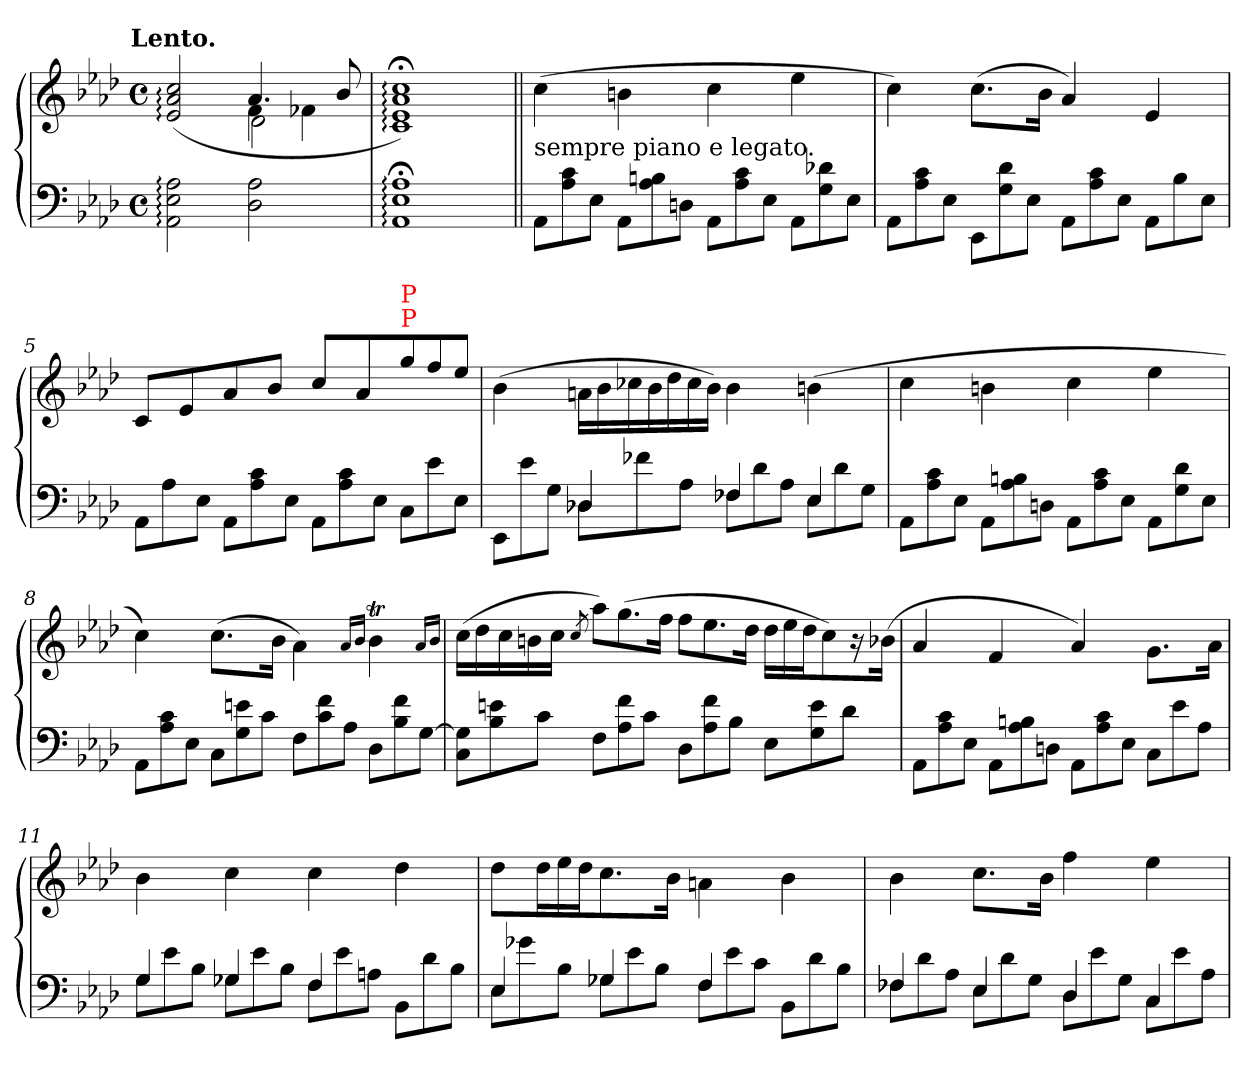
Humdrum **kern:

**kern	**kern
*part1	*part1
*staff2	*staff1
*clefF4	*clefG2
*k[b-e-a-d-]	*k[b-e-a-d-]
*A-:	*A-:
!!LO:TX:omd:t=Lento.
*M4/4	*M4/4
*met(c)	*met(c)
*MM50	*MM50
=1	=1
*	*^
*	*	*^
2AA-: 2E-: 2A-:	(>2e-: 2a-: 2cc:	2ryy	2ryy
2D- 2A-	4.a-	4f	2d-\
.	.	4f-X	.
.	8b-	.	.
*	*v	*v	*v
=2	=2
1A-;: 1E-;: 1AA-;:	1cc;<: 1a-;<: 1e-;<: 1c;<:)
=3||	=3||
*Xtuplet	*
!LO:TX:a:t=sempre piano e legato.	!
12AA-L	(>4cc
12c 12A-	.
12E-J	.
12AA-L	4bn
12Bn 12A-	.
12DnJ	.
12AA-L	4cc
12c 12A-	.
12E-J	.
12AA-L	4ee-
12d-X 12G	.
12E-J	.
=4	=4
12AA-L	4cc)
12c 12A-	.
12E-J	.
12EE-L	(>8.ccL
12d- 12G	.
12E-J	.
.	16b-Jk
12AA-L	4a-)
12c 12A-	.
12E-J	.
12AA-L	4e-
12B-	.
12E-J	.
=5	=5
12AA-L	8cL
12A-	.
.	8e-
12E-J	.
12AA-L	8a-
12c 12A-	.
.	8b-J
12E-J	.
12AA-L	8cc/L
12c 12A-	.
.	8a-
12E-J	.
*	*Xtuplet
!	!LO:TX:a:color=red:t=P
!	!LO:TX:a:color=red:t=P
12CL	12gg
12e-	12ff
12E-J	12ee-J
=6	=6
*^	*
4ryy	12EE-L	(>4b-
.	12e-	.
.	12GJ	.
4D-X/	12D-X\L	28anLL
.	.	28b-
.	.	28cc-X
.	12f-X	.
.	.	28b-
.	.	28dd-
.	12A-J	.
.	.	28cc-
.	.	28b-JJ)
4F-X/	12F-X\L	4b-
.	12d-	.
.	12A-J	.
4E-/	12E-\L	(>4bn
.	12d-	.
.	12GJ	.
*v	*v	*
=7	=7
12AA-L	4cc
12c 12A-	.
12E-J	.
12AA-L	4bn
12Bn 12A-	.
12DnJ	.
12AA-L	4cc
12c 12A-	.
12E-J	.
12AA-L	4ee-
12d- 12G	.
12E-J	.
=8	=8
12AA-L	4cc)
12c 12A-	.
12E-J	.
12CL	(>8.ccL
12en 12G	.
12cJ	.
.	16b-Jk
12FL	4a-\)
12f 12c	.
12A-J	.
.	16qa-/LL
.	16qb-/JJ
12D-L	4b-T
12f 12B-	.
[12GJ	.
.	16qa-TTT/LL
.	16qb-/JJ
=9	=9
12G] 12CL	(>20ccLL
.	20dd-
12en 12B-	.
.	20cc
.	20bn
12cJ	.
.	20ccJJ
.	8qcc/
12FL	12aa-L)
12f 12A-	(12.gg
12cJ	.
.	24ffJk
12D-L	12ffL
12f 12A-	12.ee-
12B-J	.
.	24dd-Jk
12E-L	28dd-LL
.	28ee-
.	28dd-J
12e 12G	.
.	14cc)
12d-J	.
.	28r
.	(28b-XJk
=10	=10
12AA-L	4a-
12c 12A-	.
12E-J	.
12AA-L	4f
12Bn 12A-	.
12DnJ	.
12AA-L	4a-)
12c 12A-	.
12E-J	.
12CL	8.g\L
12e-	.
12A-J	.
.	16a-Jk
=11	=11
*^	*
4G/	12G\L	4b-
.	12e-	.
.	12B-J	.
4G-X/	12G-X\L	4cc
.	12e-	.
.	12B-J	.
4F/	12F\L	4cc
.	12e-	.
.	12AnJ	.
4ryy	12BB-\L	4dd-
.	12d-	.
.	12B-J	.
=12	=12	=12
4E-/	12E-\L	8dd-L
.	12g-X	.
.	.	24dd-L
.	12B-J	24ee-
.	.	24dd-J
4G-X/	12G-X\L	8.cc
.	12e-	.
.	12B-J	.
.	.	16b-Jk
4F/	12F\L	4an\
.	12e-	.
.	12cJ	.
4ryy	12BB-\L	4b-
.	12d-	.
.	12B-J	.
=13	=13	=13
4F-X/	12F-X\L	4b-
.	12d-	.
.	12A-J	.
4E-/	12E-\L	8.ccL
.	12d-	.
.	12GJ	.
.	.	16b-Jk
4D-/	12D-\L	4ff
.	12e-	.
.	12GJ	.
4C/	12C\L	4ee-
.	12e-	.
.	12A-J	.
*v	*v	*
=	=
*-	*-
